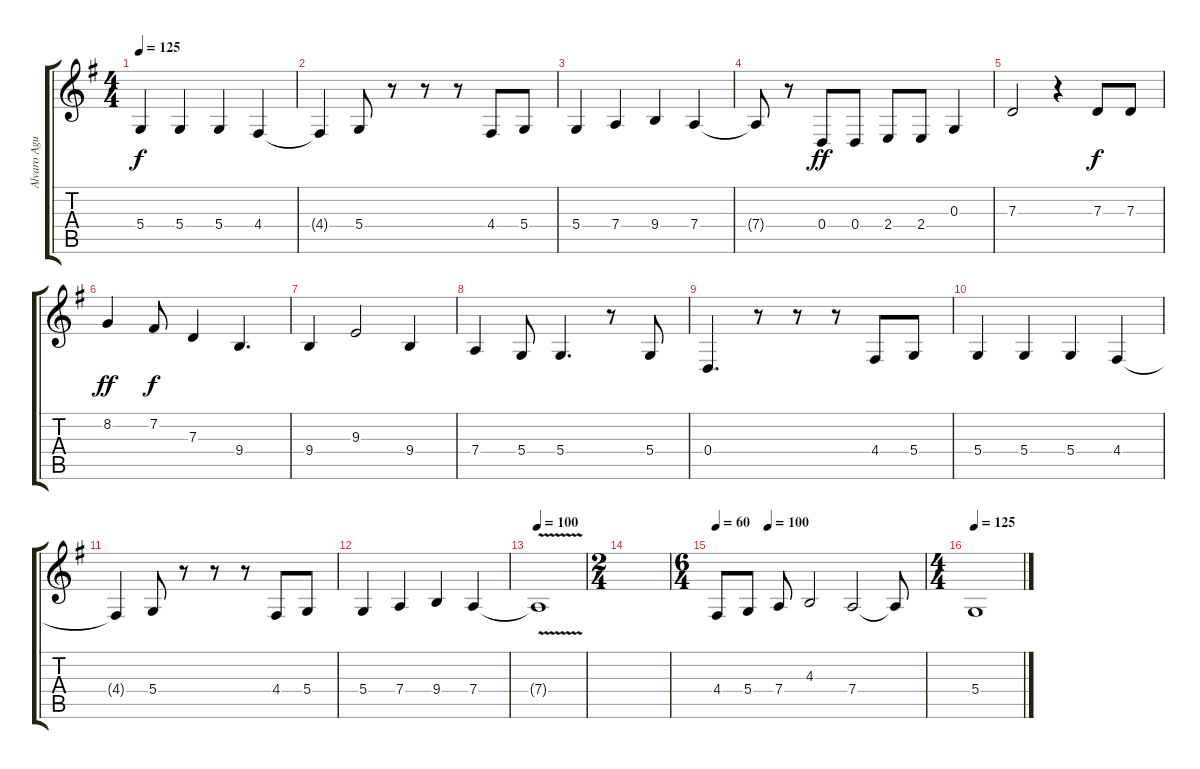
\track ("Alvaro Aguilar" "Alvaro Agu") {instrument tenorsax}
\staff {score tabs}
\tuning (E4 B3 G3 D3 A2 E2) {hide}
\ts (4 4)
\tempo 125
\clef g2
\ks g
5.4.4{dy f} 5.4.4 5.4.4 4.4.4 |
4.4{t}.4 5.4.8 r.8 r.8 r.8 4.4.8 5.4.8 |
5.4.4 7.4.4 9.4.4 7.4.4 |
7.4{t}.8 r.8 0.4.8{dy ff} 0.4.8 2.4.8 2.4.8 0.3.4 |
7.3.2 r.4 7.3.8{dy f} 7.3.8 |
8.2.4{dy ff} 7.2.8{dy f} 7.3.4 9.4.4{d} |
9.4.4 9.3.2 9.4.4 |
7.4.4 5.4.8 5.4.4{d} r.8 5.4.8 |
0.4.4{d} r.8 r.8 r.8 4.4.8 5.4.8 |
5.4.4 5.4.4 5.4.4 4.4.4 |
4.4{t}.4 5.4.8 r.8 r.8 r.8 4.4.8 5.4.8 |
5.4.4 7.4.4 9.4.4 7.4.4 |
\tempo 100
7.4{v t}.1 |
\ts (2 4)
|
\ts (6 4)
\tempo 60
\tempo (100 0.25)
4.4.8 5.4.8 7.4.8 4.3.2 7.4.2 7.4{t}.8 |
\ts (4 4)
\tempo 125
5.4.1{volume 1}
